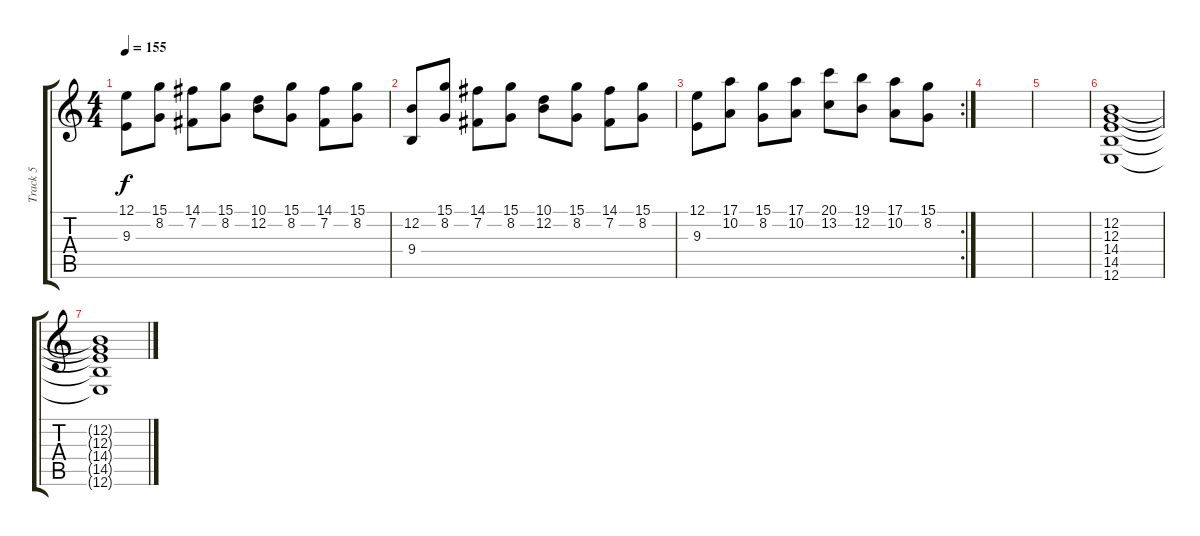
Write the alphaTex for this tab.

\track ("Track 5" "Track 5") {instrument orchestralharp}
\staff {score tabs}
\tuning (E4 B3 G3 D3 A2 E2) {hide}
\ts (4 4)
\tempo 155
\clef g2
\ks c
(12.1 9.3).8{dy f} (15.1 8.2).8 (14.1 7.2).8 (15.1 8.2).8 (10.1 12.2).8 (15.1 8.2).8 (14.1 7.2).8 (15.1 8.2).8 |
(12.2 9.4).8 (15.1 8.2).8 (14.1 7.2).8 (15.1 8.2).8 (10.1 12.2).8 (15.1 8.2).8 (14.1 7.2).8 (15.1 8.2).8 |
\rc 2
(12.1 9.3).8 (17.1 10.2).8 (15.1 8.2).8 (17.1 10.2).8 (20.1 13.2).8 (19.1 12.2).8 (17.1 10.2).8 (15.1 8.2).8 |
|
|
(12.2 12.3 14.4 14.5 12.6).1{volume 0 instrument choiraahs} |
(12.2{t} 12.3{t} 14.4{t} 14.5{t} 12.6{t}).1
